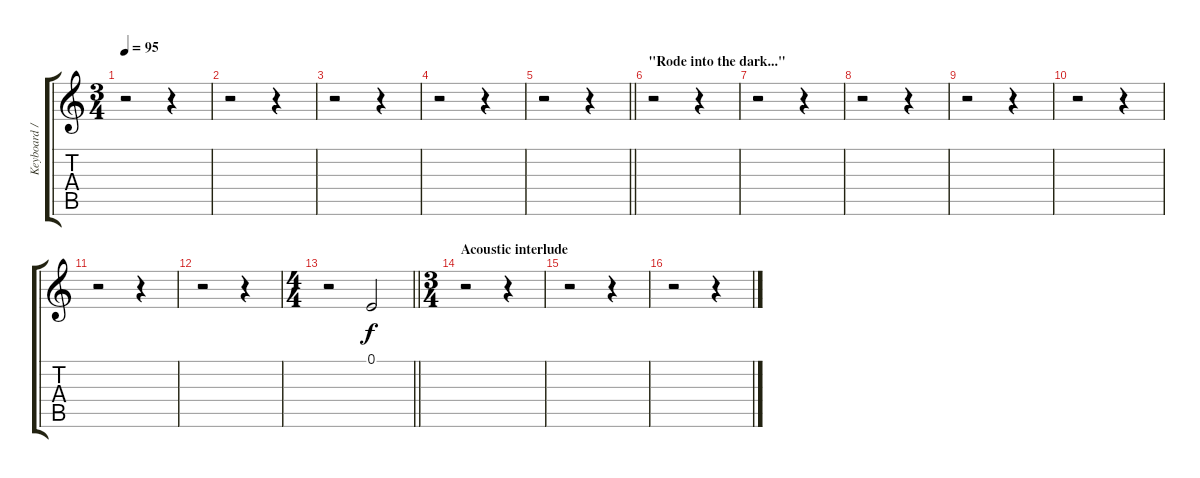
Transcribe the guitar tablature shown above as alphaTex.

\track ("Keyboard / Flute" "Keyboard /") {instrument pad8sweep}
\staff {score tabs}
\tuning (E4 B3 G3 D3 A2 D2) {hide}
\ts (3 4)
\tempo 95
\clef g2
\ks c
r.2{dy f} r.4 |
r.2 r.4 |
r.2 r.4 |
r.2 r.4 |
\barLineRight lightlight
r.2 r.4 |
\section ("" "\"Rode into the dark...\"")
r.2 r.4 |
r.2 r.4 |
r.2 r.4 |
r.2 r.4 |
r.2 r.4 |
r.2 r.4 |
r.2 r.4 |
\ts (4 4)
\barLineRight lightlight
r.2 0.1.2{instrument reversecymbal} |
\ts (3 4)
\section ("" "Acoustic interlude")
r.2 r.4 |
r.2 r.4 |
r.2 r.4
